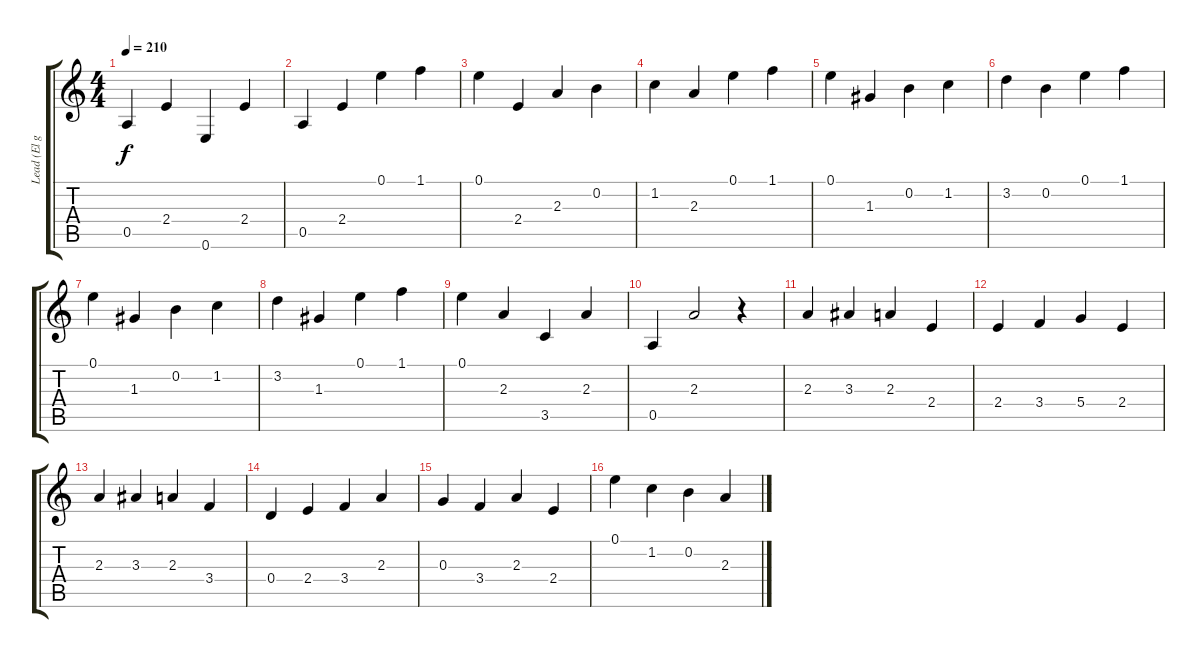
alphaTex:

\track ("Lead (El gtr)" "Lead (El g") {instrument distortionguitar}
\staff {score tabs}
\tuning (E4 B3 G3 D3 A2 E2) {hide}
\ts (4 4)
\tempo 210
\clef g2
\ks c
0.5.4{dy f instrument distortionguitar} 2.4.4 0.6.4 2.4.4 |
0.5.4 2.4.4 0.1.4 1.1.4 |
0.1.4 2.4.4 2.3.4 0.2.4 |
1.2.4 2.3.4 0.1.4 1.1.4 |
0.1.4 1.3.4 0.2.4 1.2.4 |
3.2.4 0.2.4 0.1.4 1.1.4 |
0.1.4 1.3.4 0.2.4 1.2.4 |
3.2.4 1.3.4 0.1.4 1.1.4 |
0.1.4 2.3.4 3.5.4 2.3.4 |
0.5.4 2.3.2 r.4 |
2.3.4 3.3.4 2.3.4 2.4.4 |
2.4.4 3.4.4 5.4.4 2.4.4 |
2.3.4 3.3.4 2.3.4 3.4.4 |
0.4.4 2.4.4 3.4.4 2.3.4 |
0.3.4 3.4.4 2.3.4 2.4.4 |
0.1.4 1.2.4 0.2.4 2.3.4
